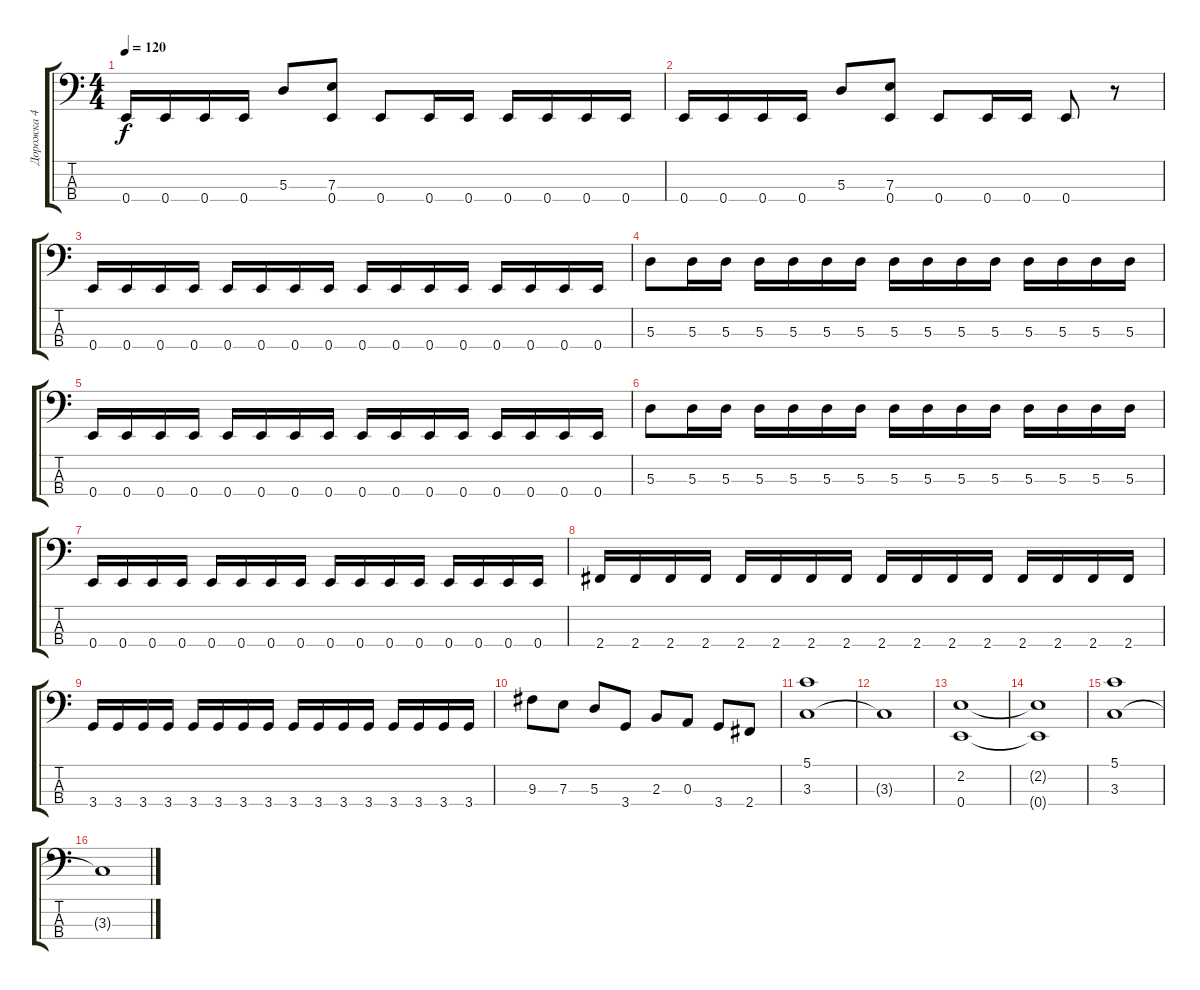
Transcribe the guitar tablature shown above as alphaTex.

\track ("Дорожка 4" "Дорожка 4") {instrument electricbassfinger}
\staff {score tabs}
\tuning (G2 D2 A1 E1) {hide}
\ts (4 4)
\tempo 120
\clef f4
\ks c
0.4.16{dy f} 0.4.16 0.4.16 0.4.16 5.3.8 (7.3 0.4).8 0.4.8 0.4.16 0.4.16 0.4.16 0.4.16 0.4.16 0.4.16 |
0.4.16 0.4.16 0.4.16 0.4.16 5.3.8 (7.3 0.4).8 0.4.8 0.4.16 0.4.16 0.4.8 r.8 |
0.4.16 0.4.16 0.4.16 0.4.16 0.4.16 0.4.16 0.4.16 0.4.16 0.4.16 0.4.16 0.4.16 0.4.16 0.4.16 0.4.16 0.4.16 0.4.16 |
5.3.8 5.3.16 5.3.16 5.3.16 5.3.16 5.3.16 5.3.16 5.3.16 5.3.16 5.3.16 5.3.16 5.3.16 5.3.16 5.3.16 5.3.16 |
0.4.16 0.4.16 0.4.16 0.4.16 0.4.16 0.4.16 0.4.16 0.4.16 0.4.16 0.4.16 0.4.16 0.4.16 0.4.16 0.4.16 0.4.16 0.4.16 |
5.3.8 5.3.16 5.3.16 5.3.16 5.3.16 5.3.16 5.3.16 5.3.16 5.3.16 5.3.16 5.3.16 5.3.16 5.3.16 5.3.16 5.3.16 |
0.4.16 0.4.16 0.4.16 0.4.16 0.4.16 0.4.16 0.4.16 0.4.16 0.4.16 0.4.16 0.4.16 0.4.16 0.4.16 0.4.16 0.4.16 0.4.16 |
2.4.16 2.4.16 2.4.16 2.4.16 2.4.16 2.4.16 2.4.16 2.4.16 2.4.16 2.4.16 2.4.16 2.4.16 2.4.16 2.4.16 2.4.16 2.4.16 |
3.4.16 3.4.16 3.4.16 3.4.16 3.4.16 3.4.16 3.4.16 3.4.16 3.4.16 3.4.16 3.4.16 3.4.16 3.4.16 3.4.16 3.4.16 3.4.16 |
9.3.8 7.3.8 5.3.8 3.4.8 2.3.8 0.3.8 3.4.8 2.4.8 |
(5.1 3.3).1 |
3.3{t}.1 |
(2.2 0.4).1 |
(2.2{t} 0.4{t}).1 |
(5.1 3.3).1 |
3.3{t}.1
